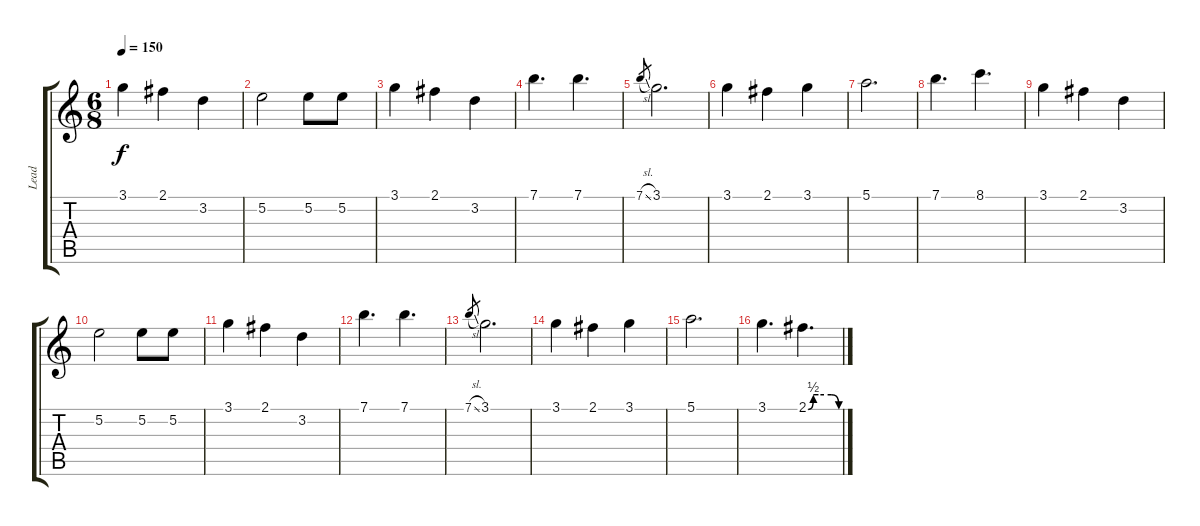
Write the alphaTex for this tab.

\track ("Lead" "Lead") {instrument distortionguitar}
\staff {score tabs}
\tuning (E4 B3 G3 D3 A2 E2) {hide}
\ts (6 8)
\tempo 150
\clef g2
\ks c
3.1.4{dy f} 2.1.4 3.2.4 |
5.2.2 5.2.8 5.2.8 |
3.1.4 2.1.4 3.2.4 |
7.1.4{d} 7.1.4{d} |
7.1{sl}.8{gr} 3.1.2{d} |
3.1.4 2.1.4 3.1.4 |
5.1.2{d} |
7.1.4{d} 8.1.4{d} |
3.1.4 2.1.4 3.2.4 |
5.2.2 5.2.8 5.2.8 |
3.1.4 2.1.4 3.2.4 |
7.1.4{d} 7.1.4{d} |
7.1{sl}.8{gr} 3.1.2{d} |
3.1.4 2.1.4 3.1.4 |
5.1.2{d} |
3.1.4{d} 2.1{be (custom 0 0 10 2 20 2 45 2 60 0)}.4{d}
